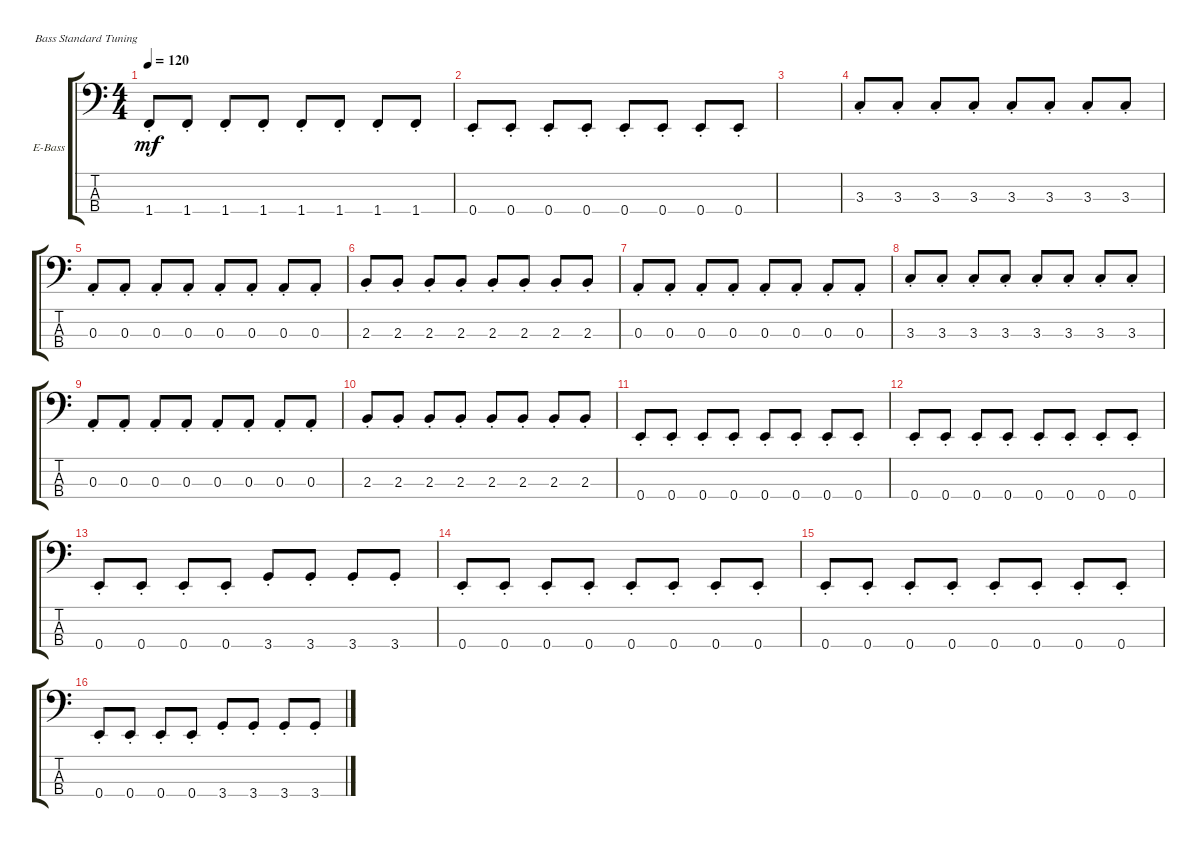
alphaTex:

\defaultSystemsLayout 4
\bracketExtendMode groupsimilarinstruments
\firstSystemTrackNameOrientation horizontal
\otherSystemsTrackNameOrientation horizontal
\track ("А. Андреев" "E-Bass") {instrument electricbassfinger}
\staff {score tabs}
\tuning (G2 D2 A1 E1)
\ts (4 4)
\tempo 120
\clef f4
\ks c
1.4{st}.8{dy mf} 1.4{st}.8 1.4{st}.8 1.4{st}.8 1.4{st}.8 1.4{st}.8 1.4{st}.8 1.4{st}.8 |
0.4{st}.8 0.4{st}.8 0.4{st}.8 0.4{st}.8 0.4{st}.8 0.4{st}.8 0.4{st}.8 0.4{st}.8 |
\scale
0.333333 |
3.3{st}.8 3.3{st}.8 3.3{st}.8 3.3{st}.8 3.3{st}.8 3.3{st}.8 3.3{st}.8 3.3{st}.8 |
0.3{st}.8 0.3{st}.8 0.3{st}.8 0.3{st}.8 0.3{st}.8 0.3{st}.8 0.3{st}.8 0.3{st}.8 |
2.3{st}.8 2.3{st}.8 2.3{st}.8 2.3{st}.8 2.3{st}.8 2.3{st}.8 2.3{st}.8 2.3{st}.8 |
0.3{st}.8 0.3{st}.8 0.3{st}.8 0.3{st}.8 0.3{st}.8 0.3{st}.8 0.3{st}.8 0.3{st}.8 |
3.3{st}.8 3.3{st}.8 3.3{st}.8 3.3{st}.8 3.3{st}.8 3.3{st}.8 3.3{st}.8 3.3{st}.8 |
0.3{st}.8 0.3{st}.8 0.3{st}.8 0.3{st}.8 0.3{st}.8 0.3{st}.8 0.3{st}.8 0.3{st}.8 |
2.3{st}.8 2.3{st}.8 2.3{st}.8 2.3{st}.8 2.3{st}.8 2.3{st}.8 2.3{st}.8 2.3{st}.8 |
0.4{st}.8 0.4{st}.8 0.4{st}.8 0.4{st}.8 0.4{st}.8 0.4{st}.8 0.4{st}.8 0.4{st}.8 |
0.4{st}.8 0.4{st}.8 0.4{st}.8 0.4{st}.8 0.4{st}.8 0.4{st}.8 0.4{st}.8 0.4{st}.8 |
0.4{st}.8 0.4{st}.8 0.4{st}.8 0.4{st}.8 3.4{st}.8 3.4{st}.8 3.4{st}.8 3.4{st}.8 |
0.4{st}.8 0.4{st}.8 0.4{st}.8 0.4{st}.8 0.4{st}.8 0.4{st}.8 0.4{st}.8 0.4{st}.8 |
0.4{st}.8 0.4{st}.8 0.4{st}.8 0.4{st}.8 0.4{st}.8 0.4{st}.8 0.4{st}.8 0.4{st}.8 |
0.4{st}.8 0.4{st}.8 0.4{st}.8 0.4{st}.8 3.4{st}.8 3.4{st}.8 3.4{st}.8 3.4{st}.8
